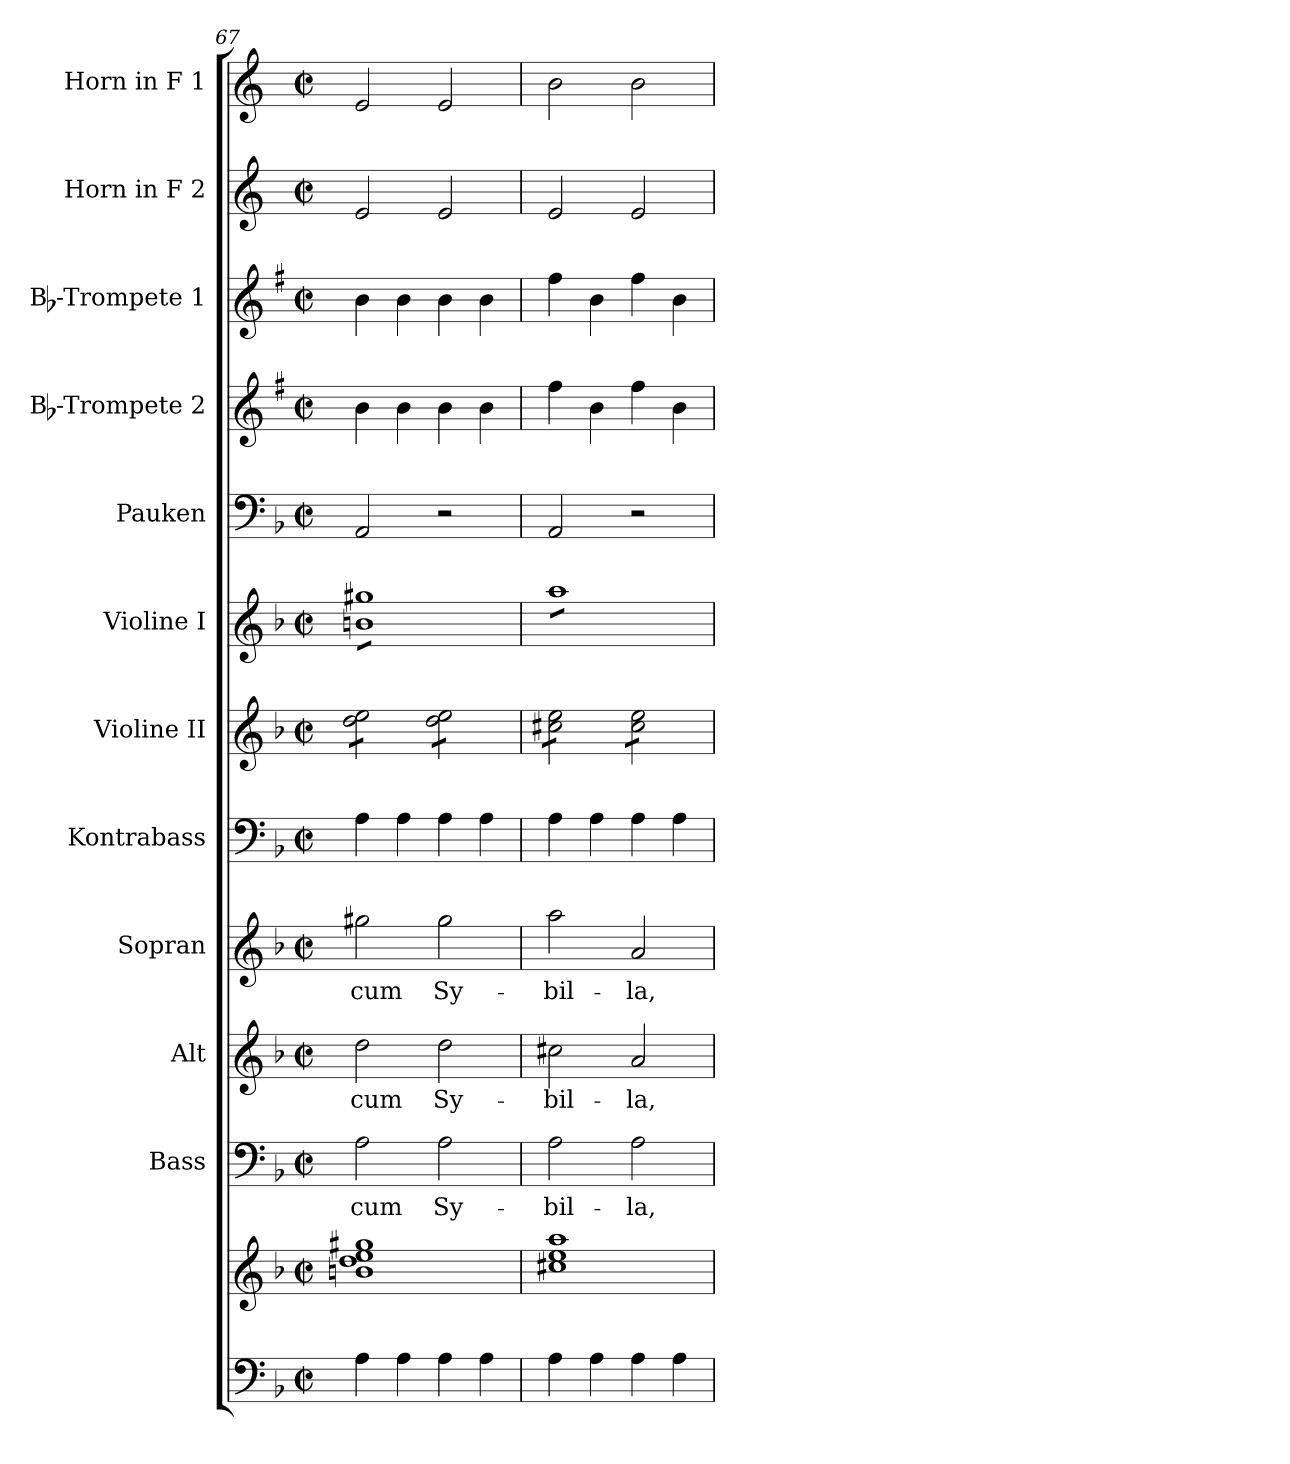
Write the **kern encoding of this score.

**kern	**kern	**kern	**text	**kern	**text	**kern	**text	**kern	**kern	**kern	**kern	**kern	**kern	**kern	**kern
*part12	*part12	*part11	*part11	*part10	*part10	*part9	*part9	*part8	*part7	*part6	*part5	*part4	*part3	*part2	*part1
*staff13	*staff12	*staff11	*staff11	*staff10	*staff10	*staff9	*staff9	*staff8	*staff7	*staff6	*staff5	*staff4	*staff3	*staff2	*staff1
*	*	*I"Bass	*	*I"Alt	*	*I"Sopran	*	*I"Kontrabass	*I"Violine II	*I"Violine I	*I"Pauken	*I"Bb-Trompete 2	*I"Bb-Trompete 1	*I"Horn in F 2	*I"Horn in F 1
*	*	*I'B.	*	*I'A.	*	*I'S.	*	*I'Kb.	*I'Vl. II	*I'Vl. I	*I'Pk.	*I'Bb Trp. 2	*I'Bb Trp. 1	*	*
*clefF4	*clefG2	*clefF4	*	*clefG2	*	*clefG2	*	*clefF4	*clefG2	*clefG2	*clefF4	*clefG2	*clefG2	*clefG2	*clefG2
*	*	*	*	*	*	*	*	*ITrd7c12	*	*	*	*ITrd1c2	*ITrd1c2	*ITrd4c7	*ITrd4c7
*k[b-]	*k[b-]	*k[b-]	*	*k[b-]	*	*k[b-]	*	*k[b-]	*k[b-]	*k[b-]	*k[b-]	*k[b-]	*k[b-]	*k[b-]	*k[b-]
*F:	*F:	*F:	*	*F:	*	*F:	*	*F:	*F:	*F:	*F:	*F:	*F:	*F:	*F:
*M2/2	*M2/2	*M2/2	*	*M2/2	*	*M2/2	*	*M2/2	*M2/2	*M2/2	*M2/2	*M2/2	*M2/2	*M2/2	*M2/2
*met(c|)	*met(c|)	*met(c|)	*	*met(c|)	*	*met(c|)	*	*met(c|)	*met(c|)	*met(c|)	*met(c|)	*met(c|)	*met(c|)	*met(c|)	*met(c|)
=67	=67	=67	=67	=67	=67	=67	=67	=67	=67	=67	=67	=67	=67	=67	=67
!	!	!	!LO:LY:b	!	!LO:LY:b	!	!LO:LY:b	!	!	!	!	!	!	!	!
*	*	*	*	*	*	*	*	*	*tremolo	*	*	*	*	*	*
*	*	*	*	*	*	*	*	*	*	*tremolo	*	*	*	*	*
4A\	1bn 1dd 1ee 1gg#X	2A\	cum	2dd\	cum	2gg#X\	cum	4AA\	8dd\ 8ee\L	8bn 8gg#XL	2AA/	4a\	4a\	2A/	2A/
.	.	.	.	.	.	.	.	.	8dd\ 8ee\	8bn 8gg#X	.	.	.	.	.
4A\	.	.	.	.	.	.	.	4AA\	8dd\ 8ee\	8bn 8gg#X	.	4a\	4a\	.	.
.	.	.	.	.	.	.	.	.	8dd\ 8ee\J	8bn 8gg#X	.	.	.	.	.
!	!	!	!LO:LY:b	!	!LO:LY:b	!	!LO:LY:b	!	!	!	!	!	!	!	!
4A\	.	2A\	Sy-	2dd\	Sy-	2gg#\	Sy-	4AA\	8dd\ 8ee\L	8bn 8gg#X	2r	4a\	4a\	2A/	2A/
.	.	.	.	.	.	.	.	.	8dd\ 8ee\	8bn 8gg#X	.	.	.	.	.
4A\	.	.	.	.	.	.	.	4AA\	8dd\ 8ee\	8bn 8gg#X	.	4a\	4a\	.	.
.	.	.	.	.	.	.	.	.	8dd\ 8ee\J	8bn 8gg#XJ	.	.	.	.	.
=68	=68	=68	=68	=68	=68	=68	=68	=68	=68	=68	=68	=68	=68	=68	=68
!	!	!	!LO:LY:b	!	!LO:LY:b	!	!LO:LY:b	!	!	!	!	!	!	!	!
4A\	1cc#X 1ee 1aa	2A\	-bil-	2cc#X\	-bil-	2aa\	-bil-	4AA\	8cc#X\ 8ee\L	8aaL	2AA/	4ee\	4ee\	2A/	2e\
.	.	.	.	.	.	.	.	.	8cc#X\ 8ee\	8aa	.	.	.	.	.
4A\	.	.	.	.	.	.	.	4AA\	8cc#X\ 8ee\	8aa	.	4a\	4a\	.	.
.	.	.	.	.	.	.	.	.	8cc#X\ 8ee\J	8aa	.	.	.	.	.
!	!	!	!LO:LY:b	!	!LO:LY:b	!	!LO:LY:b	!	!	!	!	!	!	!	!
4A\	.	2A\	-la,	2a/	-la,	2a/	-la,	4AA\	8cc#\ 8ee\L	8aa	2r	4ee\	4ee\	2A/	2e\
.	.	.	.	.	.	.	.	.	8cc#\ 8ee\	8aa	.	.	.	.	.
4A\	.	.	.	.	.	.	.	4AA\	8cc#\ 8ee\	8aa	.	4a\	4a\	.	.
.	.	.	.	.	.	.	.	.	8cc#\ 8ee\J	8aaJ	.	.	.	.	.
*	*	*	*	*	*	*	*	*	*	*Xtremolo	*	*	*	*	*
*	*	*	*	*	*	*	*	*	*Xtremolo	*	*	*	*	*	*
=	=	=	=	=	=	=	=	=	=	=	=	=	=	=	=
*-	*-	*-	*-	*-	*-	*-	*-	*-	*-	*-	*-	*-	*-	*-	*-
